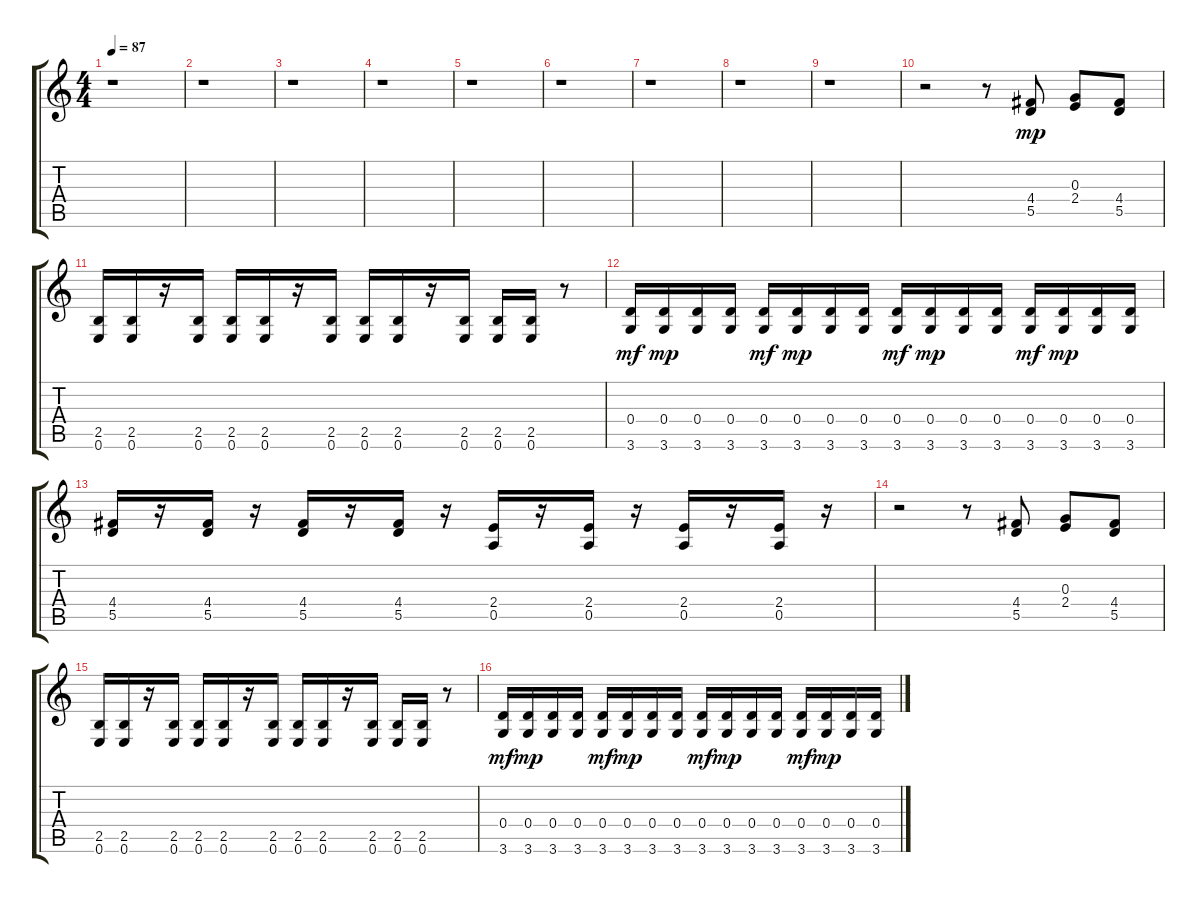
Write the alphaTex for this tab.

\track "" {instrument overdrivenguitar}
\staff {score tabs}
\tuning (E4 B3 G3 D3 A2 E2) {hide}
\ts (4 4)
\tempo 87
\clef g2
\ks c
r.1{dy f} |
r.1 |
r.1 |
r.1 |
r.1 |
r.1 |
r.1 |
r.1 |
r.1 |
r.2 r.8 (4.4 5.5).8{dy mp} (0.3 2.4).8 (4.4 5.5).8 |
(2.5 0.6).16 (2.5 0.6).16 r.16 (2.5 0.6).16 (2.5 0.6).16 (2.5 0.6).16 r.16 (2.5 0.6).16 (2.5 0.6).16 (2.5 0.6).16 r.16 (2.5 0.6).16 (2.5 0.6).16 (2.5 0.6).16 r.8 |
(0.4 3.6).16{dy mf} (0.4 3.6).16{dy mp} (0.4 3.6).16 (0.4 3.6).16 (0.4 3.6).16{dy mf} (0.4 3.6).16{dy mp} (0.4 3.6).16 (0.4 3.6).16 (0.4 3.6).16{dy mf} (0.4 3.6).16{dy mp} (0.4 3.6).16 (0.4 3.6).16 (0.4 3.6).16{dy mf} (0.4 3.6).16{dy mp} (0.4 3.6).16 (0.4 3.6).16 |
(4.4 5.5).16 r.16 (4.4 5.5).16 r.16 (4.4 5.5).16 r.16 (4.4 5.5).16 r.16 (2.4 0.5).16 r.16 (2.4 0.5).16 r.16 (2.4 0.5).16 r.16 (2.4 0.5).16 r.16 |
r.2 r.8 (4.4 5.5).8 (0.3 2.4).8 (4.4 5.5).8 |
(2.5 0.6).16 (2.5 0.6).16 r.16 (2.5 0.6).16 (2.5 0.6).16 (2.5 0.6).16 r.16 (2.5 0.6).16 (2.5 0.6).16 (2.5 0.6).16 r.16 (2.5 0.6).16 (2.5 0.6).16 (2.5 0.6).16 r.8 |
(0.4 3.6).16{dy mf} (0.4 3.6).16{dy mp} (0.4 3.6).16 (0.4 3.6).16 (0.4 3.6).16{dy mf} (0.4 3.6).16{dy mp} (0.4 3.6).16 (0.4 3.6).16 (0.4 3.6).16{dy mf} (0.4 3.6).16{dy mp} (0.4 3.6).16 (0.4 3.6).16 (0.4 3.6).16{dy mf} (0.4 3.6).16{dy mp} (0.4 3.6).16 (0.4 3.6).16
